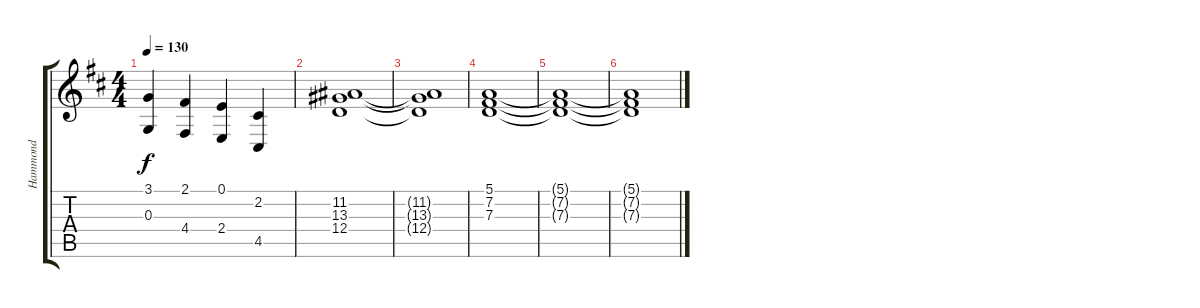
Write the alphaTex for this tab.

\track ("Hammond" "Hammond") {instrument drawbarorgan}
\staff {score tabs}
\tuning (E4 B3 G3 D3 A2 E2) {hide}
\ts (4 4)
\tempo 130
\clef g2
\ks d
(3.1 0.3).4{dy f} (2.1 4.4).4 (0.1 2.4).4 (2.2 4.5).4 |
(11.2 13.3 12.4).1 |
(11.2{t} 13.3{t} 12.4{t}).1 |
(5.1 7.2 7.3).1 |
(5.1{t} 7.2{t} 7.3{t}).1 |
(5.1{t} 7.2{t} 7.3{t}).1
